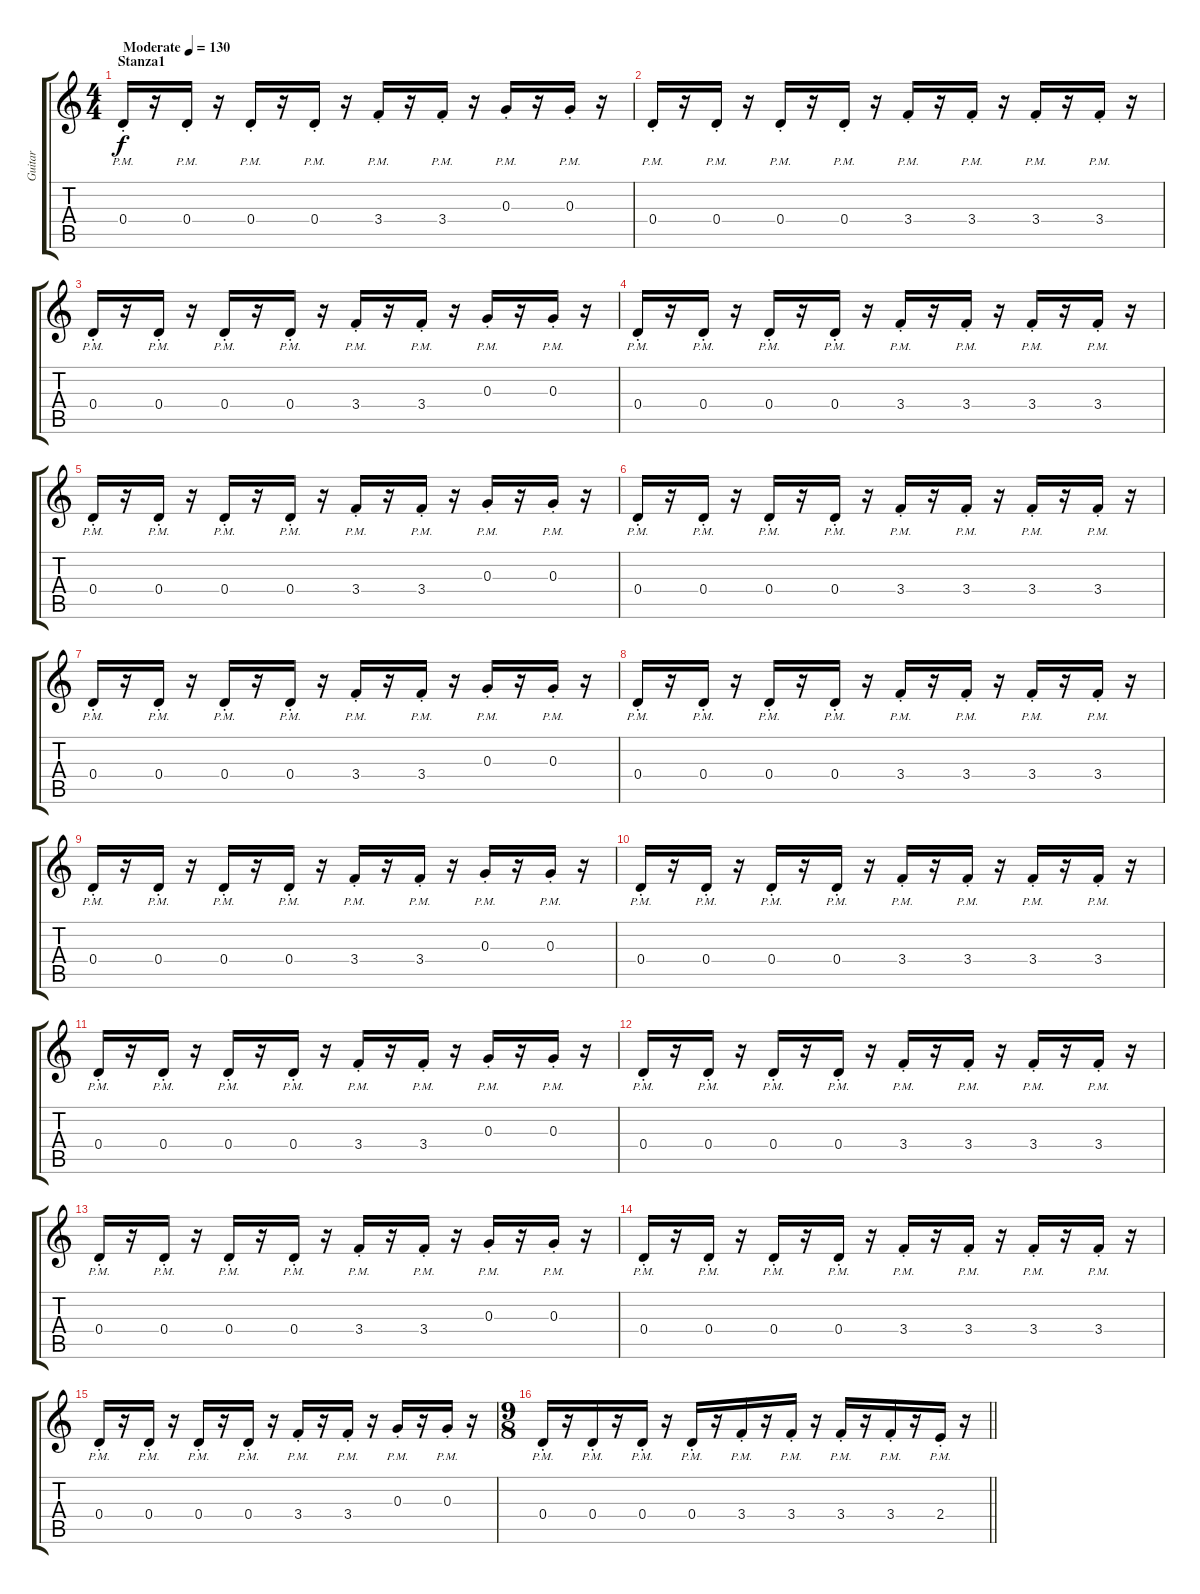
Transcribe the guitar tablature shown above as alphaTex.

\track ("Guitar" "Guitar") {instrument overdrivenguitar}
\staff {score tabs}
\tuning (E4 B3 G3 D3 A2 D2) {hide}
\ts (4 4)
\section ("" "Stanza1")
\tempo (130 "Moderate")
\clef g2
\ks c
0.4{pm st}.16{dy f balance 16 instrument overdrivenguitar} r.16 0.4{pm st}.16 r.16 0.4{pm st}.16 r.16 0.4{pm st}.16 r.16 3.4{pm st}.16 r.16 3.4{pm st}.16 r.16 0.3{pm st}.16 r.16 0.3{pm st}.16 r.16 |
0.4{pm st}.16 r.16 0.4{pm st}.16 r.16 0.4{pm st}.16 r.16 0.4{pm st}.16 r.16 3.4{pm st}.16 r.16 3.4{pm st}.16 r.16 3.4{pm st}.16 r.16 3.4{pm st}.16 r.16 |
0.4{pm st}.16 r.16 0.4{pm st}.16 r.16 0.4{pm st}.16 r.16 0.4{pm st}.16 r.16 3.4{pm st}.16 r.16 3.4{pm st}.16 r.16 0.3{pm st}.16 r.16 0.3{pm st}.16 r.16 |
0.4{pm st}.16 r.16 0.4{pm st}.16 r.16 0.4{pm st}.16 r.16 0.4{pm st}.16 r.16 3.4{pm st}.16 r.16 3.4{pm st}.16 r.16 3.4{pm st}.16 r.16 3.4{pm st}.16 r.16 |
0.4{pm st}.16 r.16 0.4{pm st}.16 r.16 0.4{pm st}.16 r.16 0.4{pm st}.16 r.16 3.4{pm st}.16 r.16 3.4{pm st}.16 r.16 0.3{pm st}.16 r.16 0.3{pm st}.16 r.16 |
0.4{pm st}.16 r.16 0.4{pm st}.16 r.16 0.4{pm st}.16 r.16 0.4{pm st}.16 r.16 3.4{pm st}.16 r.16 3.4{pm st}.16 r.16 3.4{pm st}.16 r.16 3.4{pm st}.16 r.16 |
0.4{pm st}.16 r.16 0.4{pm st}.16 r.16 0.4{pm st}.16 r.16 0.4{pm st}.16 r.16 3.4{pm st}.16 r.16 3.4{pm st}.16 r.16 0.3{pm st}.16 r.16 0.3{pm st}.16 r.16 |
0.4{pm st}.16 r.16 0.4{pm st}.16 r.16 0.4{pm st}.16 r.16 0.4{pm st}.16 r.16 3.4{pm st}.16 r.16 3.4{pm st}.16 r.16 3.4{pm st}.16 r.16 3.4{pm st}.16 r.16 |
0.4{pm st}.16 r.16 0.4{pm st}.16 r.16 0.4{pm st}.16 r.16 0.4{pm st}.16 r.16 3.4{pm st}.16 r.16 3.4{pm st}.16 r.16 0.3{pm st}.16 r.16 0.3{pm st}.16 r.16 |
0.4{pm st}.16 r.16 0.4{pm st}.16 r.16 0.4{pm st}.16 r.16 0.4{pm st}.16 r.16 3.4{pm st}.16 r.16 3.4{pm st}.16 r.16 3.4{pm st}.16 r.16 3.4{pm st}.16 r.16 |
0.4{pm st}.16 r.16 0.4{pm st}.16 r.16 0.4{pm st}.16 r.16 0.4{pm st}.16 r.16 3.4{pm st}.16 r.16 3.4{pm st}.16 r.16 0.3{pm st}.16 r.16 0.3{pm st}.16 r.16 |
0.4{pm st}.16 r.16 0.4{pm st}.16 r.16 0.4{pm st}.16 r.16 0.4{pm st}.16 r.16 3.4{pm st}.16 r.16 3.4{pm st}.16 r.16 3.4{pm st}.16 r.16 3.4{pm st}.16 r.16 |
0.4{pm st}.16 r.16 0.4{pm st}.16 r.16 0.4{pm st}.16 r.16 0.4{pm st}.16 r.16 3.4{pm st}.16 r.16 3.4{pm st}.16 r.16 0.3{pm st}.16 r.16 0.3{pm st}.16 r.16 |
0.4{pm st}.16 r.16 0.4{pm st}.16 r.16 0.4{pm st}.16 r.16 0.4{pm st}.16 r.16 3.4{pm st}.16 r.16 3.4{pm st}.16 r.16 3.4{pm st}.16 r.16 3.4{pm st}.16 r.16 |
0.4{pm st}.16 r.16 0.4{pm st}.16 r.16 0.4{pm st}.16 r.16 0.4{pm st}.16 r.16 3.4{pm st}.16 r.16 3.4{pm st}.16 r.16 0.3{pm st}.16 r.16 0.3{pm st}.16 r.16 |
\ts (9 8)
\barLineRight lightlight
0.4{pm st}.16 r.16 0.4{pm st}.16 r.16 0.4{pm st}.16 r.16 0.4{pm st}.16 r.16 3.4{pm st}.16 r.16 3.4{pm st}.16 r.16 3.4{pm st}.16 r.16 3.4{pm st}.16 r.16 2.4{pm st}.16 r.16
